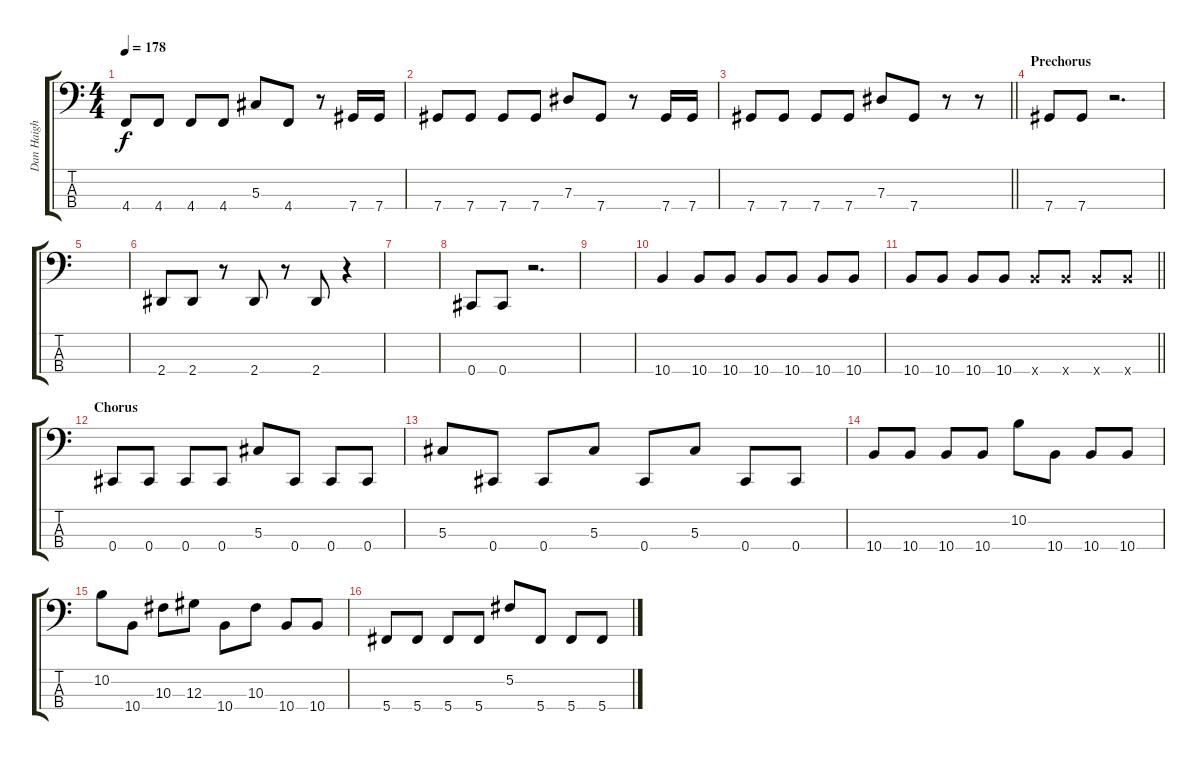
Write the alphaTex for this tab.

\track ("Dan Haigh" "Dan Haigh") {instrument electricbasspick}
\staff {score tabs}
\tuning (Gb2 Db2 Ab1 Db1) {hide}
\ts (4 4)
\tempo 178
\clef f4
\ks c
4.4.8{dy f} 4.4.8 4.4.8 4.4.8 5.3.8 4.4.8 r.8 7.4.16 7.4.16 |
7.4.8 7.4.8 7.4.8 7.4.8 7.3.8 7.4.8 r.8 7.4.16 7.4.16 |
\barLineRight lightlight
7.4.8 7.4.8 7.4.8 7.4.8 7.3.8 7.4.8 r.8 r.8 |
\section ("" "Prechorus")
7.4.8 7.4.8 r.2{d} |
|
2.4.8 2.4.8 r.8 2.4.8 r.8 2.4.8 r.4 |
|
0.4.8 0.4.8 r.2{d} |
|
10.4.4 10.4.8 10.4.8 10.4.8 10.4.8 10.4.8 10.4.8 |
\barLineRight lightlight
10.4.8 10.4.8 10.4.8 10.4.8 10.4{x}.8 10.4{x}.8 10.4{x}.8 10.4{x}.8 |
\section ("" "Chorus")
0.4.8 0.4.8 0.4.8 0.4.8 5.3.8 0.4.8 0.4.8 0.4.8 |
5.3.8 0.4.8 0.4.8 5.3.8 0.4.8 5.3.8 0.4.8 0.4.8 |
10.4.8 10.4.8 10.4.8 10.4.8 10.2.8 10.4.8 10.4.8 10.4.8 |
10.2.8 10.4.8 10.3.8 12.3.8 10.4.8 10.3.8 10.4.8 10.4.8 |
5.4.8 5.4.8 5.4.8 5.4.8 5.2.8 5.4.8 5.4.8 5.4.8
